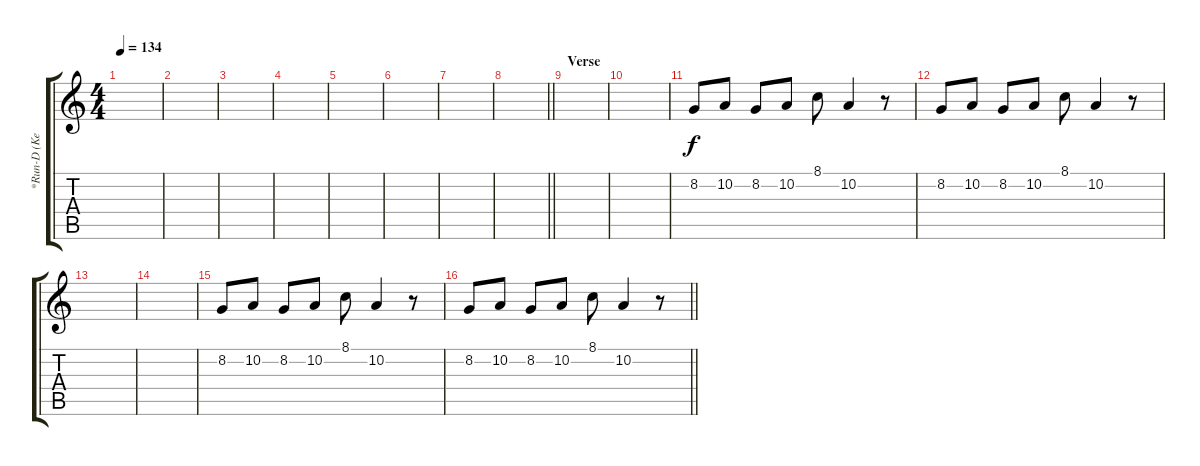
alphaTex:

\track ("*Run-D (Keyboard 1)" "*Run-D (Ke") {instrument lead2sawtooth}
\staff {score tabs}
\tuning (E4 B3 G3 D3 A2 E2) {hide}
\ts (4 4)
\section ("" "")
\tempo 134
\clef g2
\ks c
|
|
|
|
|
|
|
\barLineRight lightlight
|
\section ("" "Verse")
|
|
8.2.8 10.2.8 8.2.8 10.2.8 8.1.8 10.2.4 r.8 |
8.2.8 10.2.8 8.2.8 10.2.8 8.1.8 10.2.4 r.8 |
|
|
8.2.8 10.2.8 8.2.8 10.2.8 8.1.8 10.2.4 r.8 |
\barLineRight lightlight
8.2.8 10.2.8 8.2.8 10.2.8 8.1.8 10.2.4 r.8
